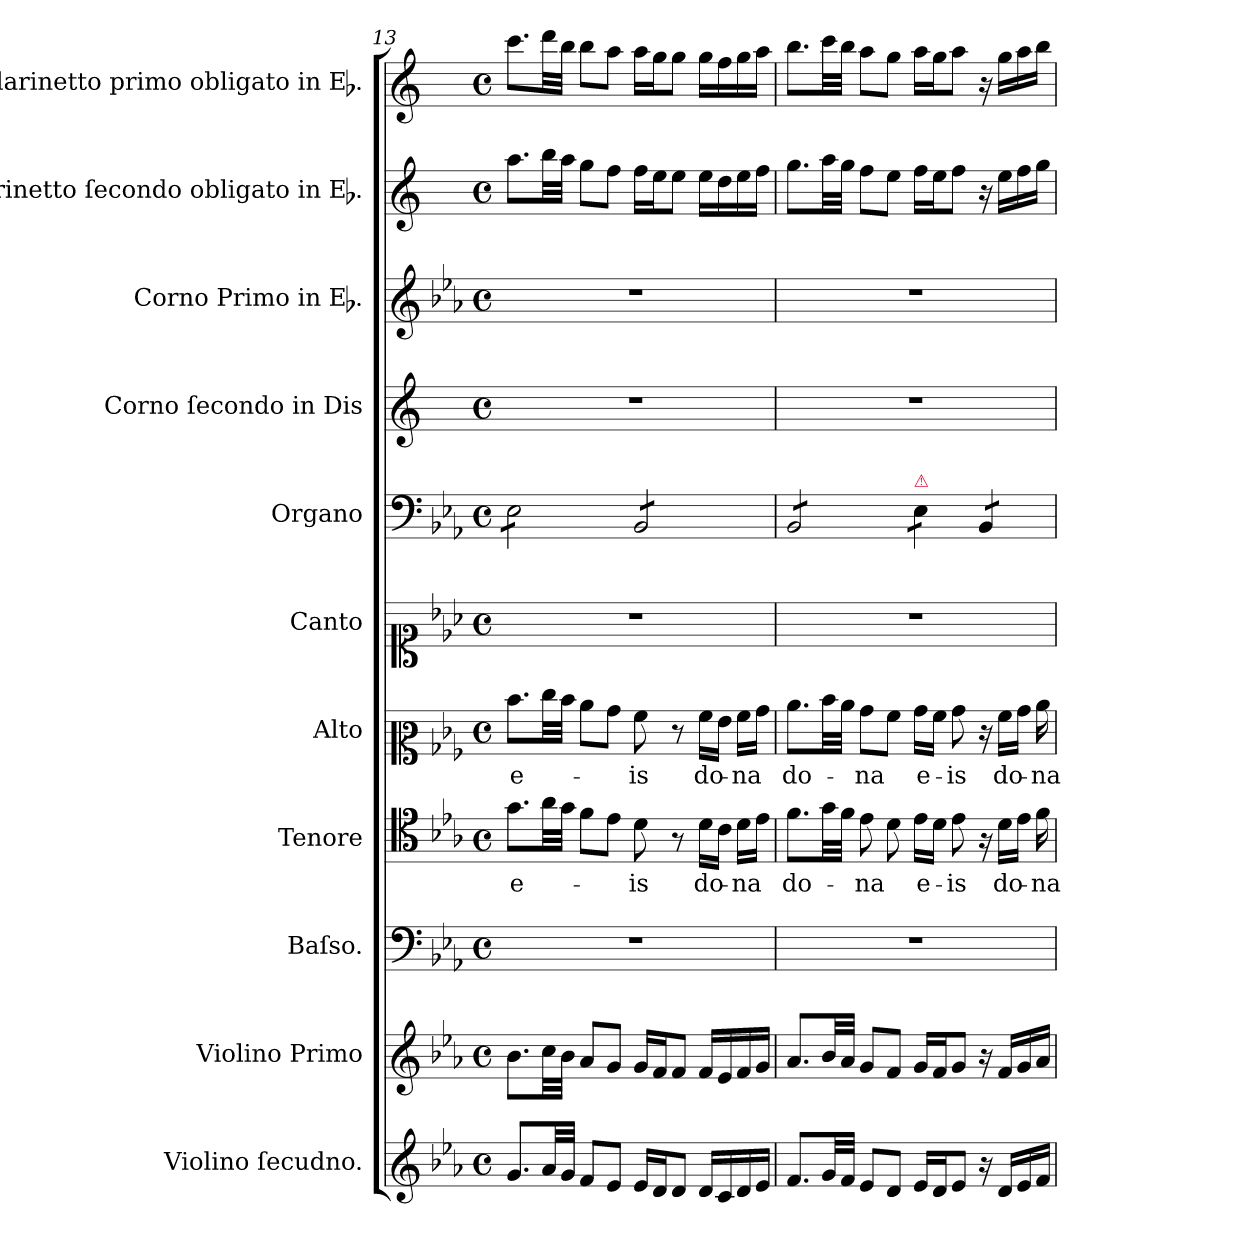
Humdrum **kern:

**kern	**kern	**kern	**kern	**text	**kern	**text	**kern	**kern	**kern	**kern	**kern	**kern
*part11	*part10	*part9	*part8	*part8	*part7	*part7	*part6	*part5	*part4	*part3	*part2	*part1
*staff11	*staff10	*staff9	*staff8	*staff8	*staff7	*staff7	*staff6	*staff5	*staff4	*staff3	*staff2	*staff1
*I"Violino ſecudno.	*I"Violino Primo	*I"Baſso.	*I"Tenore	*	*I"Alto	*	*I"Canto	*I"Organo	*I"Corno ſecondo in Dis	*I"Corno Primo in Eb.	*I"Clarinetto ſecondo obligato in Eb.	*I"Clarinetto primo obligato in Eb.
*I'vl 2	*I'vl 1	*I'B	*I'T	*	*I'A	*	*	*I'org	*	*	*	*
*clefG2	*clefG2	*clefF4	*clefC4	*	*clefC2	*	*clefC1	*clefF4	*clefG2	*clefG2	*clefG2	*clefG2
*	*	*	*	*	*	*	*	*	*ITrd5c9	*ITrd5c9	*ITrd-2c-3	*ITrd-2c-3
*k[b-e-a-]	*k[b-e-a-]	*k[b-e-a-]	*k[b-e-a-]	*	*k[b-e-a-]	*	*k[b-e-a-]	*k[b-e-a-]	*k[b-e-a-]	*k[b-e-a-d-g-c-]	*k[b-e-a-]	*k[b-e-a-]
*E-:	*E-:	*E-:	*E-:	*	*E-:	*	*E-:	*E-:	*E-:	*	*E-:	*E-:
*M4/4	*M4/4	*M4/4	*M4/4	*	*M4/4	*	*M4/4	*M4/4	*M4/4	*M4/4	*M4/4	*M4/4
*met(c)	*met(c)	*met(c)	*met(c)	*	*met(c)	*	*met(c)	*met(c)	*met(c)	*met(c)	*met(c)	*met(c)
=13	=13	=13	=13	=13	=13	=13	=13	=13	=13	=13	=13	=13
*	*	*	*	*	*	*	*	*tremolo	*	*	*	*
8.g/L	8.b-\L	1r	8.g\L	e-	8.dd\L	e-	1r	8E-\L	1r	1r	8.ccc\L	8.eee-\L
.	.	.	.	.	.	.	.	8E-\	.	.	.	.
32a-/LL	32cc\LL	.	32a-\LL	.	32ee-\LL	.	.	.	.	.	32ddd\LL	32fff\LL
32g/JJJ	32b-\JJJ	.	32g\JJJ	.	32dd\JJJ	.	.	.	.	.	32ccc\JJJ	32ddd\JJJ
8f/L	8a-/L	.	8f\L	.	8cc\L	.	.	8E-\	.	.	8bb-\L	8ddd\L
8e-/J	8g/J	.	8e-\J	.	8b-\J	.	.	8E-\J	.	.	8aa-\J	8ccc\J
16e-/LL	16g/LL	.	8d\	-is	8a-\	-is	.	8BB-/L	.	.	16aa-\LL	16ccc\LL
16d/J	16f/J	.	.	.	.	.	.	.	.	.	16gg\J	16bb-\J
8d/J	8f/J	.	8r	.	8r	.	.	8BB-/	.	.	8gg\J	8bb-\J
16d/LL	16f/LL	.	16d\LL	do-	16a-\LL	do-	.	8BB-/	.	.	16gg\LL	16bb-\LL
16c/	16e-/	.	16c\JJ	.	16g\JJ	.	.	.	.	.	16ff\	16aa-\
16d/	16f/	.	16d\LL	-na	16a-\LL	-na	.	8BB-/J	.	.	16gg\	16bb-\
16e-/JJ	16g/JJ	.	16e-\JJ	.	16b-\JJ	.	.	.	.	.	16aa-\JJ	16ccc\JJ
=14	=14	=14	=14	=14	=14	=14	=14	=14	=14	=14	=14	=14
8.f/L	8.a-/L	1r	8.f\L	do-	8.cc\L	do-	1r	8BB-/L	1r	1r	8.bb-\L	8.ddd\L
.	.	.	.	.	.	.	.	8BB-/	.	.	.	.
32g/LL	32b-/LL	.	32g\LL	.	32dd\LL	.	.	.	.	.	32ccc\LL	32eee-\LL
32f/JJJ	32a-/JJJ	.	32f\JJJ	.	32cc\JJJ	.	.	.	.	.	32bb-\JJJ	32ddd\JJJ
8e-/L	8g/L	.	8e-\	-na	8b-\L	-na	.	8BB-/	.	.	8aa-\L	8ccc\L
8d/J	8f/J	.	8d\	.	8a-\J	.	.	8BB-/J	.	.	8gg\J	8bb-\J
!	!	!	!	!	!	!	!	!LO:TX:a:color=crimson:t=⚠	!	!	!	!
16e-/LL	16g/LL	.	16e-\LL	e-	16b-\LL	e-	.	8E-\L	.	.	16aa-\LL	16ccc\LL
16d/J	16f/J	.	16d\JJ	.	16a-\JJ	.	.	.	.	.	16gg\J	16bb-\J
8e-/J	8g/J	.	8e-\	-is	8b-\	-is	.	8E-\J	.	.	8aa-\J	8ccc\J
16r	16r	.	16r	.	16r	.	.	8BB-/L	.	.	16r	16r
16d/LL	16f/LL	.	16d\LL	do-	16a-\LL	do-	.	.	.	.	16gg\LL	16bb-\LL
16e-/	16g/	.	16e-\JJ	.	16b-\JJ	.	.	8BB-/J	.	.	16aa-\	16ccc\
*	*	*	*	*	*	*	*	*Xtremolo	*	*	*	*
16f/JJ	16a-/JJ	.	16f\	-na	16cc\	-na	.	.	.	.	16bb-\JJ	16ddd\JJ
=	=	=	=	=	=	=	=	=	=	=	=	=
*-	*-	*-	*-	*-	*-	*-	*-	*-	*-	*-	*-	*-
